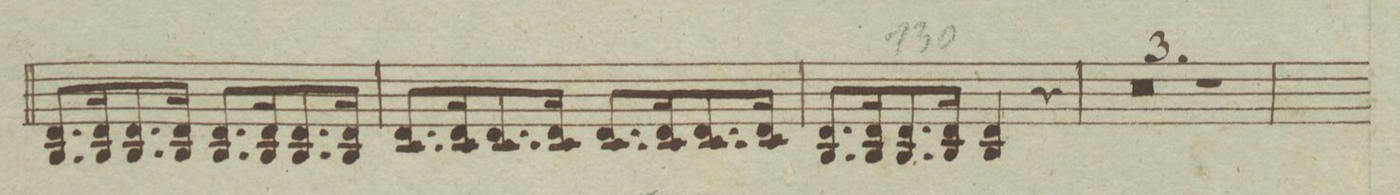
**kern	**dynam
*I"Violino Secondo.	*
*clefG2	*
*k[b-e-]	*
*met(c)	*
*M4/4	*
8.dL 8.B-/	.
16dK 16B-/	.
8.d 8.B-/	.
16dJk 16B-/	.
8.dL 8.B-/	.
16dK 16B-/	.
8.d 8.B-/	.
16dJk 16B-/	.
=129	=129
8.dL 8.c/	.
16dK 16c/	.
8.d 8.c/	.
16dJk 16c/	.
8.dL 8.c/	.
16dK 16c/	.
8.d 8.c/	.
16dJk 16c/	.
=130	=130
8.dL 8.B-/	.
16dK 16B-/	.
8.d 8.B-/	.
16dJk 16B-/	.
4d 4B-/	.
4r	.
=131	=131
0r	.
=132	=132
=133	=133
1r	.
=134	=134
*-	*-
